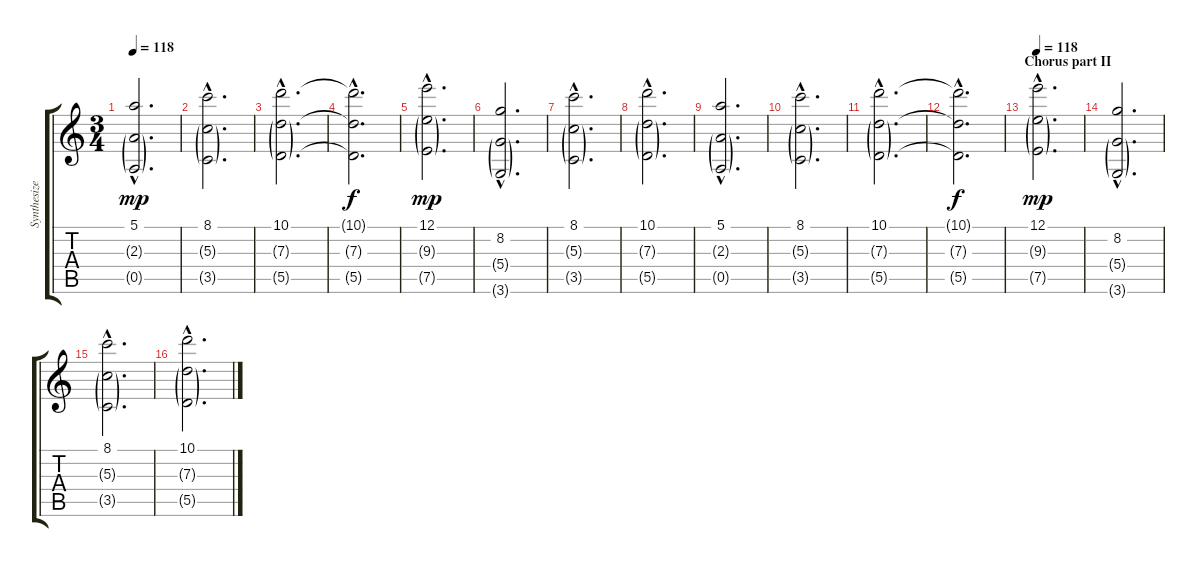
\track ("Synthesizer" "Synthesize") {instrument stringensemble1}
\staff {score tabs}
\tuning (E5 B4 G4 D4 A3 E3) {hide}
\ts (3 4)
\tempo 118
\clef g2
\ks c
(5.1{hac} 2.3{g hac} 0.5{g hac}).2{d dy mp} |
(8.1{hac} 5.3{g hac} 3.5{g hac}).2{d} |
(10.1{hac} 7.3{g hac} 5.5{g hac}).2{d} |
(10.1{hac t} 7.3{hac t} 5.5{hac t}).2{d dy f} |
(12.1{hac} 9.3{g hac} 7.5{g hac}).2{d dy mp volume 8} |
(8.2{hac} 5.4{g hac} 3.6{g hac}).2{d} |
(8.1{hac} 5.3{g hac} 3.5{g hac}).2{d} |
(10.1{hac} 7.3{g hac} 5.5{g hac}).2{d} |
(5.1{hac} 2.3{g hac} 0.5{g hac}).2{d} |
(8.1{hac} 5.3{g hac} 3.5{g hac}).2{d} |
(10.1{hac} 7.3{g hac} 5.5{g hac}).2{d} |
(10.1{hac t} 7.3{hac t} 5.5{hac t}).2{d dy f} |
\section ("" "Chorus part II")
\tempo 118
(12.1{hac} 9.3{g hac} 7.5{g hac}).2{d dy mp volume 8} |
(8.2{hac} 5.4{g hac} 3.6{g hac}).2{d} |
(8.1{hac} 5.3{g hac} 3.5{g hac}).2{d} |
(10.1{hac} 7.3{g hac} 5.5{g hac}).2{d}
